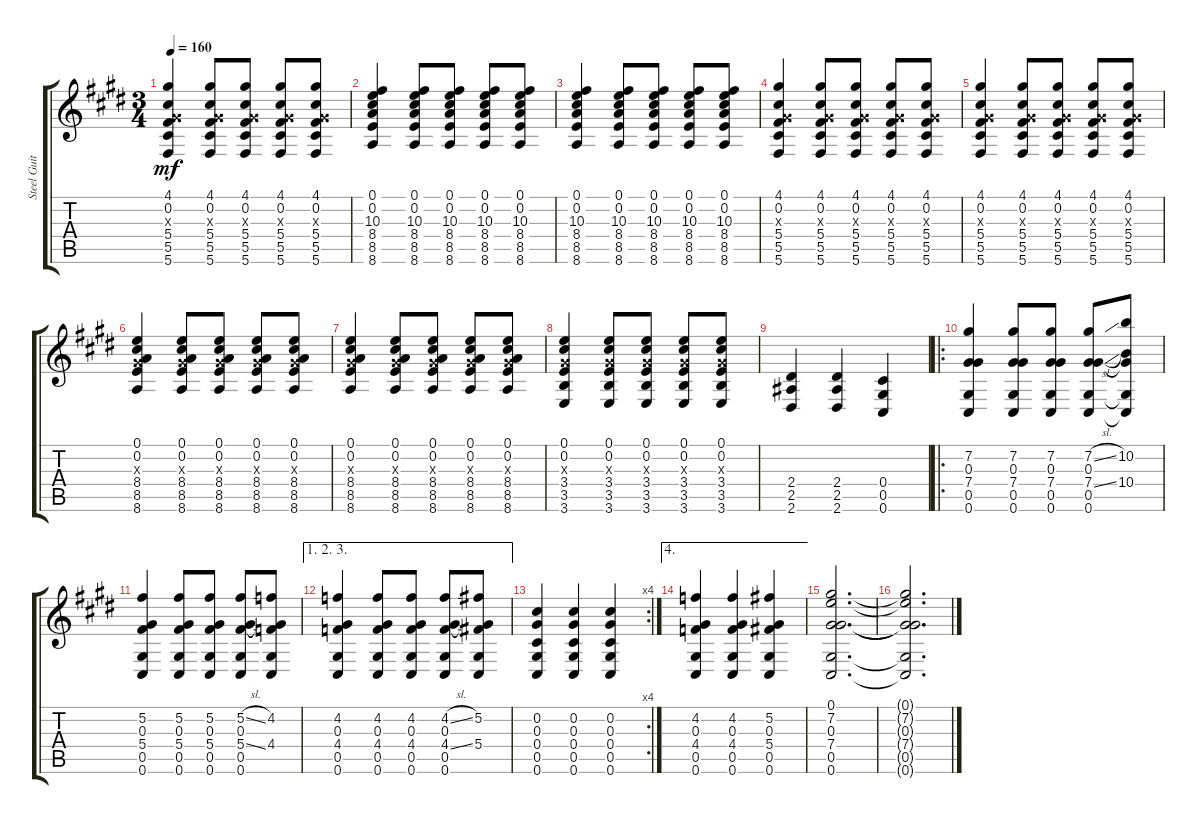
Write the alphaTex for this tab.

\track ("Steel Guitar" "Steel Guit") {instrument acousticguitarsteel}
\staff {score tabs}
\tuning (E4 Db4 Ab3 Db3 Ab2 Db2) {hide}
\ts (3 4)
\tempo 160
\clef g2
\ks c#minor
(4.1 0.2 0.3{x} 5.4 5.5 5.6).4{dy mf} (4.1 0.2 0.3{x} 5.4 5.5 5.6).8 (4.1 0.2 0.3{x} 5.4 5.5 5.6).8 (4.1 0.2 0.3{x} 5.4 5.5 5.6).8 (4.1 0.2 0.3{x} 5.4 5.5 5.6).8 |
(0.1 0.2 10.3 8.4 8.5 8.6).4 (0.1 0.2 10.3 8.4 8.5 8.6).8 (0.1 0.2 10.3 8.4 8.5 8.6).8 (0.1 0.2 10.3 8.4 8.5 8.6).8 (0.1 0.2 10.3 8.4 8.5 8.6).8 |
(0.1 0.2 10.3 8.4 8.5 8.6).4 (0.1 0.2 10.3 8.4 8.5 8.6).8 (0.1 0.2 10.3 8.4 8.5 8.6).8 (0.1 0.2 10.3 8.4 8.5 8.6).8 (0.1 0.2 10.3 8.4 8.5 8.6).8 |
(4.1 0.2 0.3{x} 5.4 5.5 5.6).4 (4.1 0.2 0.3{x} 5.4 5.5 5.6).8 (4.1 0.2 0.3{x} 5.4 5.5 5.6).8 (4.1 0.2 0.3{x} 5.4 5.5 5.6).8 (4.1 0.2 0.3{x} 5.4 5.5 5.6).8 |
(4.1 0.2 0.3{x} 5.4 5.5 5.6).4 (4.1 0.2 0.3{x} 5.4 5.5 5.6).8 (4.1 0.2 0.3{x} 5.4 5.5 5.6).8 (4.1 0.2 0.3{x} 5.4 5.5 5.6).8 (4.1 0.2 0.3{x} 5.4 5.5 5.6).8 |
(0.1 0.2 0.3{x} 8.4 8.5 8.6).4 (0.1 0.2 0.3{x} 8.4 8.5 8.6).8 (0.1 0.2 0.3{x} 8.4 8.5 8.6).8 (0.1 0.2 0.3{x} 8.4 8.5 8.6).8 (0.1 0.2 0.3{x} 8.4 8.5 8.6).8 |
(0.1 0.2 0.3{x} 8.4 8.5 8.6).4 (0.1 0.2 0.3{x} 8.4 8.5 8.6).8 (0.1 0.2 0.3{x} 8.4 8.5 8.6).8 (0.1 0.2 0.3{x} 8.4 8.5 8.6).8 (0.1 0.2 0.3{x} 8.4 8.5 8.6).8 |
(0.1 0.2 0.3{x} 3.4 3.5 3.6).4 (0.1 0.2 0.3{x} 3.4 3.5 3.6).8 (0.1 0.2 0.3{x} 3.4 3.5 3.6).8 (0.1 0.2 0.3{x} 3.4 3.5 3.6).8 (0.1 0.2 0.3{x} 3.4 3.5 3.6).8 |
(2.4 2.5 2.6).4 (2.4 2.5 2.6).4 (0.4 0.5 0.6).4 |
\ro
(7.2 0.3 7.4 0.5 0.6).4 (7.2 0.3 7.4 0.5 0.6).8 (7.2 0.3 7.4 0.5 0.6).8 (7.2{sl} 0.3 7.4{sl} 0.5 0.6).8 (10.2 0.3{t} 10.4 0.5{t} 0.6{t}).8 |
(5.2 0.3 5.4 0.5 0.6).4 (5.2 0.3 5.4 0.5 0.6).8 (5.2 0.3 5.4 0.5 0.6).8 (5.2{sl} 0.3 5.4{sl} 0.5 0.6).8 (4.2 0.3{t} 4.4 0.5{t} 0.6{t}).8 |
\ae (1 2 3)
(4.2 0.3 4.4 0.5 0.6).4 (4.2 0.3 4.4 0.5 0.6).8 (4.2 0.3 4.4 0.5 0.6).8 (4.2{sl} 0.3 4.4{sl} 0.5 0.6).8 (5.2 0.3{t} 5.4 0.5{t} 0.6{t}).8 |
\rc 4
(0.2 0.3 0.4 0.5 0.6).4 (0.2 0.3 0.4 0.5 0.6).4 (0.2 0.3 0.4 0.5 0.6).4 |
\ae 4
(4.2 0.3 4.4 0.5 0.6).4 (4.2 0.3 4.4 0.5 0.6).4 (5.2 0.3 5.4 0.5 0.6).4 |
(0.1 7.2 0.3 7.4 0.5 0.6).2{d} |
(0.1{t} 7.2{t} 0.3{t} 7.4{t} 0.5{t} 0.6{t}).2{d}
